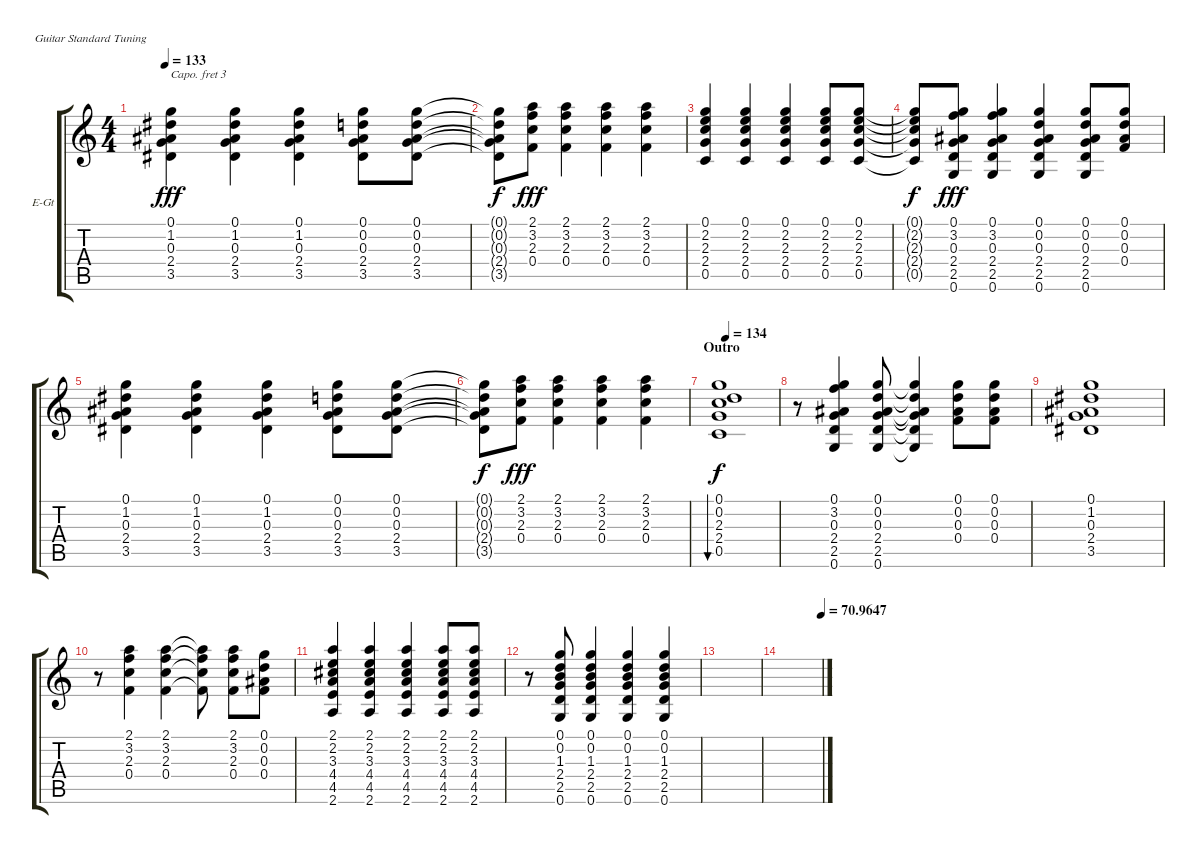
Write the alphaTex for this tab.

\bracketExtendMode groupsimilarinstruments
\firstSystemTrackNameOrientation horizontal
\otherSystemsTrackNameOrientation horizontal
\track ("Johnny Marr" "E-Gt") {instrument electricguitarjazz}
\staff {score tabs}
\capo 3
\tuning (E4 B3 G3 D3 A2 E2)
\ts (4 4)
\tempo 133
\clef g2
\ks c
(0.1 1.2 0.3 2.4 3.5).4{dy fff} (0.1 1.2 0.3 2.4 3.5).4 (0.1 1.2 0.3 2.4 3.5).4 (0.1 0.2 0.3 2.4 3.5).8 (0.1 0.2 0.3 2.4 3.5).8 |
(0.1{t} 0.2{t} 0.3{t} 2.4{t} 3.5{t}).8{dy f} (2.1 3.2 2.3 0.4).8{dy fff} (2.1 3.2 2.3 0.4).4 (2.1 3.2 2.3 0.4).4 (2.1 3.2 2.3 0.4).4 |
(0.1 2.2 2.3 2.4 0.5).4 (0.1 2.2 2.3 2.4 0.5).4 (0.1 2.2 2.3 2.4 0.5).4 (0.1 2.2 2.3 2.4 0.5).8 (0.1 2.2 2.3 2.4 0.5).8 |
(0.1{t} 2.2{t} 2.3{t} 2.4{t} 0.5{t}).8{dy f} (0.1 3.2 0.3 2.4 2.5 0.6).8{dy fff} (0.1 3.2 0.3 2.4 2.5 0.6).4 (0.1 0.2 0.3 2.4 2.5 0.6).4 (0.1 0.2 0.3 2.4 2.5 0.6).8 (0.1 0.2 0.3 0.4).8 |
(0.1 1.2 0.3 2.4 3.5).4 (0.1 1.2 0.3 2.4 3.5).4 (0.1 1.2 0.3 2.4 3.5).4 (0.1 0.2 0.3 2.4 3.5).8 (0.1 0.2 0.3 2.4 3.5).8 |
(0.1{t} 0.2{t} 0.3{t} 2.4{t} 3.5{t}).8{dy f} (2.1 3.2 2.3 0.4).8{dy fff} (2.1 3.2 2.3 0.4).4 (2.1 3.2 2.3 0.4).4 (2.1 3.2 2.3 0.4).4 |
\section ("" "Outro")
\tempo 134
(0.1 0.2 2.3 2.4 0.5).1{bu 480 dy f} |
r.8 (0.1 3.2 0.3 2.4 2.5 0.6).4 (0.1 0.2 0.3 2.4 2.5 0.6).8 (0.1{t} 0.2{t} 0.3{t} 2.4{t} 2.5{t} 0.6{t}).4 (0.1 0.2 0.3 0.4).8 (0.1 0.2 0.3 0.4).8 |
(0.1 1.2 0.3 2.4 3.5).1 |
r.8 (2.1 3.2 2.3 0.4).4 (2.1 3.2 2.3 0.4).4 (2.1{t} 3.2{t} 2.3{t} 0.4{t}).8 (2.1 3.2 2.3 0.4).8 (0.1 0.2 0.3 0.4).8 |
(2.1 2.2 3.3 4.4 4.5 2.6).4 (2.1 2.2 3.3 4.4 4.5 2.6).4 (2.1 2.2 3.3 4.4 4.5 2.6).4 (2.1 2.2 3.3 4.4 4.5 2.6).8 (2.1 2.2 3.3 4.4 4.5 2.6).8 |
r.8 (0.1 0.2 1.3 2.4 2.5 0.6).8 (0.1 0.2 1.3 2.4 2.5 0.6).4 (0.1 0.2 1.3 2.4 2.5 0.6).4 (0.1 0.2 1.3 2.4 2.5 0.6).4 |
|
\tempo (70.9647 1)
